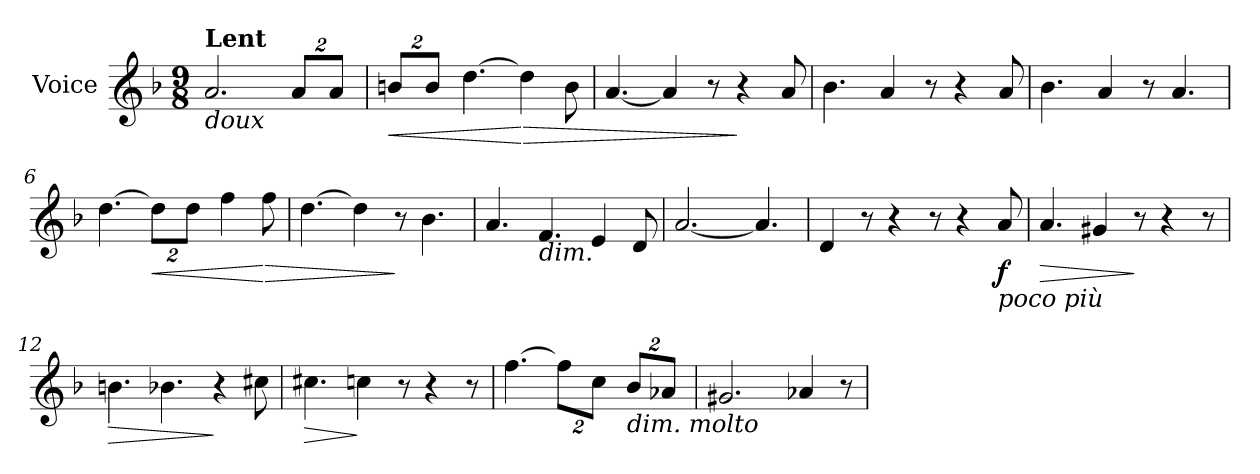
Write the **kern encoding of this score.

**kern	**dynam
*part1	*part1
*staff1	*staff1
*I"Voice	*
*I'V	*
*clefG2	*
*k[b-]	*
*F:	*
*M9/8	*
=1	=1
!LO:TX:a:B:t=Lent	!
!LO:TX:b:i:t=doux	!
2.a/	.
*Xbrackettup	*
16%3a/L	.
16%3a/J	.
=2	=2
!	!LO:HP:b
16%3bn/L	<
16%3b/J	.
[4.dd\	.
!	!LO:HP:n=1:b
4dd\]	[ >
8b\	.
=3	=3
[4.a/	.
4a/]	.
8r	.
4r	]
8a/	.
=4	=4
4.b-\	.
4a/	.
8r	.
4r	.
8a/	.
=5	=5
4.b-\	.
4a/	.
8r	.
4.a/	.
!!LO:LB:g=z
=6	=6
[4.dd\	.
!	!LO:HP:b
16%3dd\L]	<
16%3dd\J	.
4ff\	.
!	!LO:HP:n=1:b
8ff\	[ >
=7	=7
[4.dd\	.
4dd\]	.
8r	]
4.b-\	.
=8	=8
4.a/	.
!LO:TX:b:i:t=dim.	!
4.f/	.
4e/	.
8d/	.
=9	=9
[2.a/	.
4.a/]	.
=10	=10
4d/	.
8r	.
4r	.
8r	.
4r	.
!LO:TX:b:i:t=poco più	!
!	!LO:DY:b
8a/	f
!!LO:LB:g=z
=11	=11
!	!LO:HP:b
4.a/	>
4g#X/	.
8r	]
4r	.
8r	.
=12	=12
!	!LO:HP:b
4.bn\	>
4.b-X\	.
4r	]
8cc#Xi\	.
=13	=13
!	!LO:HP:b
4.cc#Xi\	>
4cc\	]
8r	.
4r	.
8r	.
=14	=14
[4.ff\	.
16%3ff\L]	.
16%3cc\J	.
!LO:TX:b:i:t=dim. molto	!
16%3b-/L	.
16%3a-X/J	.
=15	=15
2.g#Xi/	.
4a-/	.
8r	.
=	=
*-	*-
